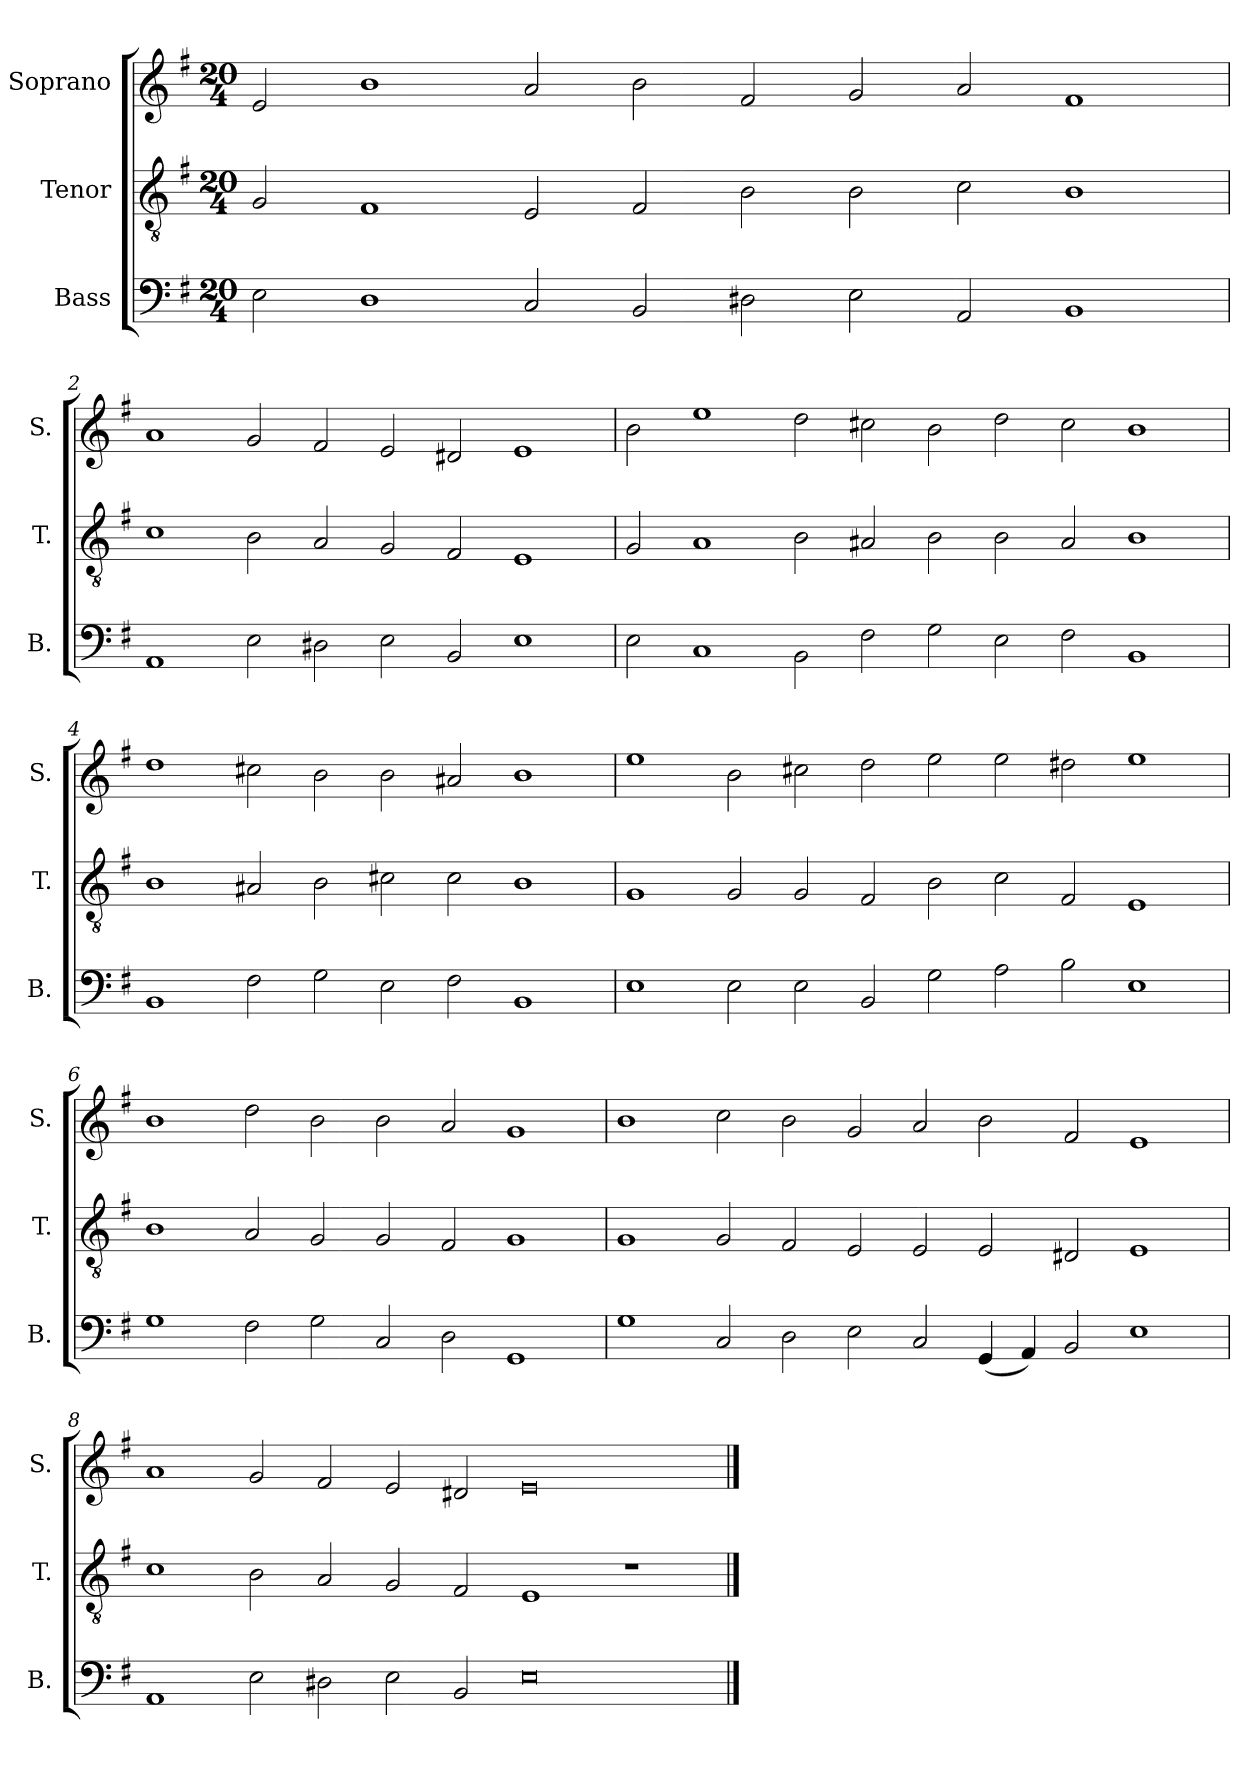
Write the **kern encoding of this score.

**kern	**kern	**kern
*part3	*part2	*part1
*staff3	*staff2	*staff1
*I"Bass	*I"Tenor	*I"Soprano
*I'B.	*I'T.	*I'S.
*clefF4	*clefGv2	*clefG2
*k[f#]	*k[f#]	*k[f#]
*G:	*G:	*G:
*M20/4	*M20/4	*M20/4
=1	=1	=1
2E\	2G/	2e/
1D	1F#	1b
2C/	2E/	2a/
2BB/	2F#/	2b\
2D#X\	2B\	2f#/
2E\	2B\	2g/
2AA/	2c\	2a/
1BB	1B	1f#
=2	=2	=2
1AA	1c	1a
2E\	2B\	2g/
2D#X\	2A/	2f#/
2E\	2G/	2e/
2BB/	2F#/	2d#X/
1E	1E	1e
=3	=3	=3
2E\	2G/	2b\
1C	1A	1ee
2BB\	2B\	2dd\
2F#\	2A#X/	2cc#X\
2G\	2B\	2b\
2E\	2B\	2dd\
2F#\	2A#/	2cc#\
1BB	1B	1b
=4	=4	=4
1BB	1B	1dd
2F#\	2A#X/	2cc#X\
2G\	2B\	2b\
2E\	2c#X\	2b\
2F#\	2c#\	2a#X/
1BB	1B	1b
!!LO:LB:g=z
=5	=5	=5
1E	1G	1ee
2E\	2G/	2b\
2E\	2G/	2cc#X\
2BB/	2F#/	2dd\
2G\	2B\	2ee\
2A\	2c\	2ee\
2B\	2F#/	2dd#X\
1E	1E	1ee
=6	=6	=6
1G	1B	1b
2F#\	2A/	2dd\
2G\	2G/	2b\
2C/	2G/	2b\
2D\	2F#/	2a/
1GG	1G	1g
=7	=7	=7
1G	1G	1b
2C/	2G/	2cc\
2D\	2F#/	2b\
2E\	2E/	2g/
2C/	2E/	2a/
(4GG/	2E/	2b\
4AA/)	.	.
2BB/	2D#X/	2f#/
1E	1E	1e
=8	=8	=8
1AA	1c	1a
2E\	2B\	2g/
2D#X\	2A/	2f#/
2E\	2G/	2e/
2BB/	2F#/	2d#X/
0E	1E	0e
.	1r	.
==	==	==
*-	*-	*-
